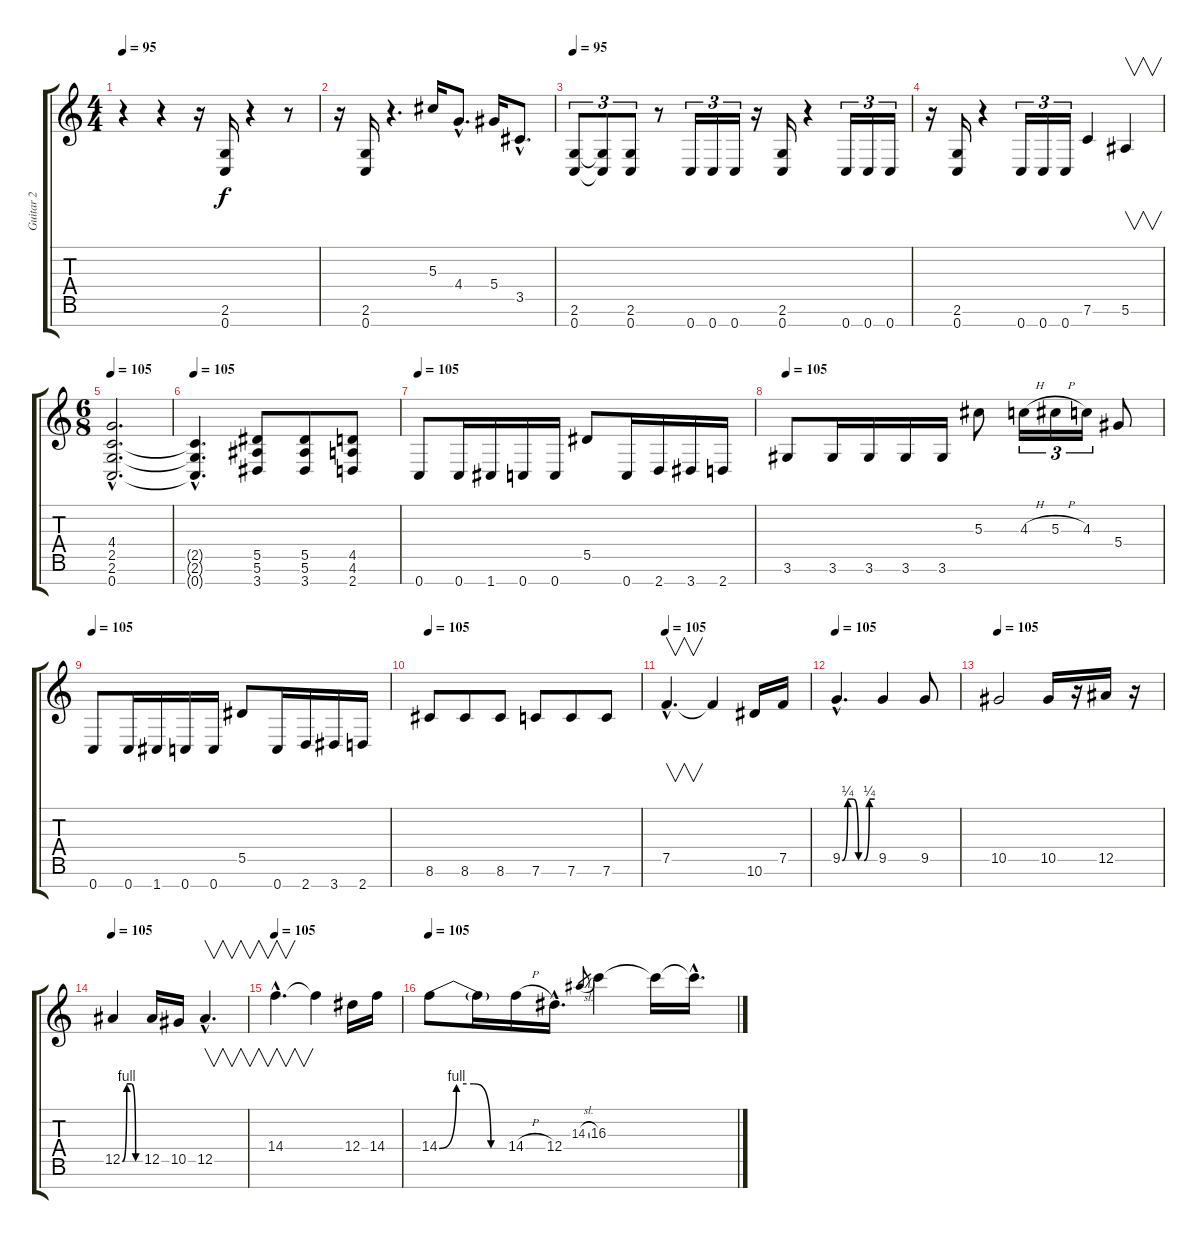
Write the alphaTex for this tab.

\track ("Guitar 2" "Guitar 2") {instrument distortionguitar}
\staff {score tabs}
\tuning (F4 C4 Ab3 Eb3 Bb2 F2 C2) {hide}
\ts (4 4)
\tempo 95
\clef g2
\ks c
r.4{dy f instrument distortionguitar} r.4 r.16 (2.6 0.7).16 r.4 r.8 |
r.16 (2.6 0.7).16 r.4{d} 5.3.16 4.4{hac}.8{d} 5.4.16 3.5{hac}.8{d} |
\tempo 95
(2.6 0.7).8{tu (3 2)} (2.6{t} 0.7{t}).8{tu (3 2)} (2.6 0.7).8{tu (3 2)} r.8 0.7.16{tu (3 2)} 0.7.16{tu (3 2)} 0.7.16{tu (3 2)} r.16 (2.6 0.7).16 r.4 0.7.16{tu (3 2)} 0.7.16{tu (3 2)} 0.7.16{tu (3 2)} |
r.16 (2.6 0.7).16 r.4 0.7.16{tu (3 2)} 0.7.16{tu (3 2)} 0.7.16{tu (3 2)} 7.6.4 5.6.4{v} |
\ts (6 8)
\tempo 105
(4.4{hac} 2.5{hac} 2.6{hac} 0.7{hac}).2{d} |
\tempo 105
(2.5{hac t} 2.6{hac t} 0.7{hac t}).4{d} (5.5 5.6 3.7).8 (5.5 5.6 3.7).8 (4.5 4.6 2.7).8 |
\tempo 105
0.7.8 0.7.16 1.7.16 0.7.16 0.7.16 5.5.8 0.7.16 2.7.16 3.7.16 2.7.16 |
\tempo 105
3.6.8 3.6.16 3.6.16 3.6.16 3.6.16 5.3.8 4.3{h}.16{tu (3 2)} 5.3{h}.16{tu (3 2)} 4.3.16{tu (3 2)} 5.4.8 |
\tempo 105
0.7.8 0.7.16 1.7.16 0.7.16 0.7.16 5.5.8 0.7.16 2.7.16 3.7.16 2.7.16 |
\tempo 105
8.6.8 8.6.8 8.6.8 7.6.8 7.6.8 7.6.8 |
\tempo 105
7.5{hac}.4{v d} 7.5{t}.4 10.6.16 7.5.16 |
\tempo 105
9.5{be (custom 0 0 10 1 20 1 30 0 40 0 50 1 60 1) hac}.4{d} 9.5.4 9.5.8 |
\tempo 105
10.5.2 10.5.16 r.16 12.5.16 r.16 |
\tempo 105
12.5{be (custom 0 0 15 4 30 4 45 0 60 0)}.4 12.5.16 10.5.16 12.5{hac}.4{v d} |
\tempo 105
14.4{hac}.4{v d} 14.4{t}.4 12.4.16 14.4.16 |
\tempo 105
14.4{be (custom 0 0 15 4 30 4 45 0 60 0)}.8 14.4{t}.16 14.4{h}.16 12.4{hac}.16{d} 14.3{sl}.8{gr} 16.3.4 16.3{t}.16 16.3{hac t}.16{d}
